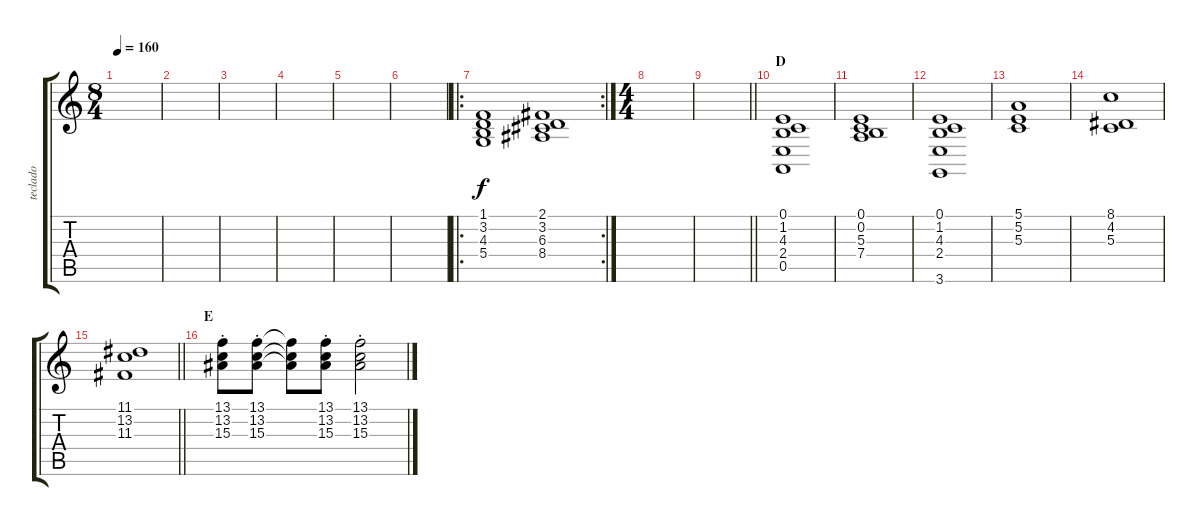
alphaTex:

\track ("teclado" "teclado") {instrument pad4choir}
\staff {score tabs}
\tuning (E4 B3 G3 D3 A2 E2) {hide}
\ts (8 4)
\tempo 160
\clef g2
\ks c
|
|
|
|
|
|
\ro
\rc 2
(1.1 3.2 4.3 5.4).1 (2.1 3.2 6.3 8.4).1 |
\ts (4 4)
|
\barLineRight lightlight
|
\section ("" "D")
(0.1 1.2 4.3 2.4 0.5).1 |
(0.1 0.2 5.3 7.4).1 |
(0.1 1.2 4.3 2.4 3.6).1 |
(5.1 5.2 5.3).1 |
(8.1 4.2 5.3).1 |
\barLineRight lightlight
(11.1 13.2 11.3).1 |
\section ("" "E")
(13.1{st} 13.2{st} 15.3{st}).8{instrument lead1square} (13.1{st} 13.2{st} 15.3{st}).8 (13.1{t} 13.2{t} 15.3{t}).8 (13.1{st} 13.2{st} 15.3{st}).8 (13.1{st} 13.2{st} 15.3{st}).2
